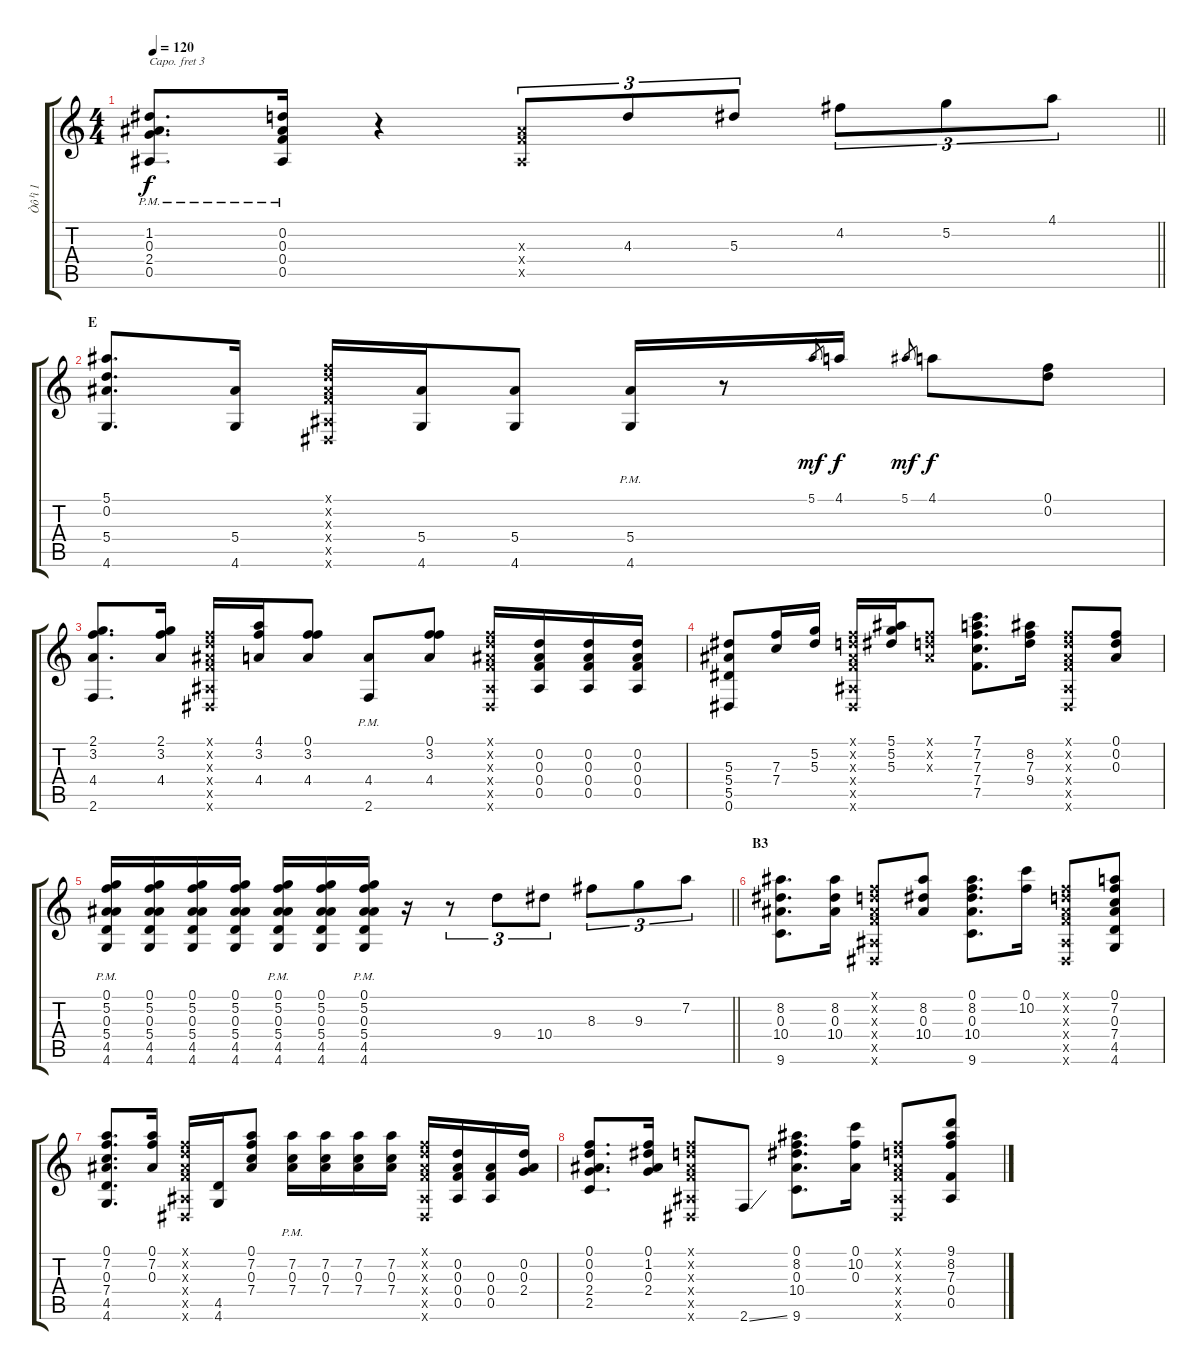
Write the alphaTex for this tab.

\track ("Òô¹ì 1" "Òô¹ì 1") {instrument acousticguitarsteel}
\staff {score tabs}
\capo 3
\tuning (D4 B3 G3 D3 G2 C2) {hide}
\ts (4 4)
\tempo 120
\clef g2
\barLineRight lightlight
\ks c
(1.2 0.3 2.4 0.5{pm}).8{d dy f} (0.2 0.3 0.4 0.5{pm}).16 r.4 (0.3{x} 0.4{x} 0.5{x}).8{tu (3 2)} 4.3.8{tu (3 2)} 5.3.8{tu (3 2)} 4.2.8{tu (3 2)} 5.2.8{tu (3 2)} 4.1.8{tu (3 2)} |
\section ("" "E")
(5.1 0.2 5.4 4.6).8{d} (5.4 4.6).16 (0.1{x} 0.2{x} 0.3{x} 0.4{x} 0.5{x} 0.6{x}).16 (5.4 4.6).16 (5.4 4.6).8 (5.4 4.6{pm}).16 r.8 5.1.8{gr dy mf} 4.1.16{dy f} 5.1.8{gr dy mf} 4.1.8{dy f} (0.1 0.2).8 |
(2.1 3.2 4.4 2.6).8{d} (2.1 3.2 4.4).16 (0.1{x} 0.2{x} 0.3{x} 0.4{x} 0.5{x} 0.6{x}).16 (4.1 3.2 4.4).16 (0.1 3.2 4.4).8 (4.4 2.6{pm}).8 (0.1 3.2 4.4).8 (0.1{x} 0.2{x} 0.3{x} 0.4{x} 0.5{x} 0.6{x}).16 (0.2 0.3 0.4 0.5).16 (0.2 0.3 0.4 0.5).16 (0.2 0.3 0.4 0.5).16 |
(5.3 5.4 5.5 0.6).8 (7.3 7.4).16 (5.2 5.3).16 (0.1{x} 0.2{x} 0.3{x} 0.4{x} 0.5{x} 0.6{x}).16 (5.1 5.2 5.3).16 (0.1{x} 0.2{x} 0.3{x}).8 (7.1 7.2 7.3 7.4 7.5).8{d} (8.2 7.3 9.4).16 (0.1{x} 0.2{x} 0.3{x} 0.4{x} 0.5{x} 0.6{x}).8 (0.1 0.2 0.3).8 |
\barLineRight lightlight
(0.1 5.2 0.3 5.4 4.5 4.6{pm}).16 (0.1 5.2 0.3 5.4 4.5 4.6).16 (0.1 5.2 0.3 5.4 4.5 4.6).16 (0.1 5.2 0.3 5.4 4.5 4.6).16 (0.1 5.2 0.3 5.4 4.5 4.6{pm}).16 (0.1 5.2 0.3 5.4 4.5 4.6).16 (0.1 5.2 0.3 5.4 4.5 4.6{pm}).16 r.16 r.8{tu (3 2)} 9.4.8{tu (3 2)} 10.4.8{tu (3 2)} 8.3.8{tu (3 2)} 9.3.8{tu (3 2)} 7.2.8{tu (3 2)} |
\section ("" "B3")
(8.2 0.3 10.4 9.6).8{d} (8.2 0.3 10.4).16 (0.1{x} 0.2{x} 0.3{x} 0.4{x} 0.5{x} 0.6{x}).8 (8.2 0.3 10.4).8 (0.1 8.2 0.3 10.4 9.6).8{d} (0.1 10.2).16 (0.1{x} 0.2{x} 0.3{x} 0.4{x} 0.5{x} 0.6{x}).8 (0.1 7.2 0.3 7.4 4.5 4.6).8 |
(0.1 7.2 0.3 7.4 4.5 4.6).8{d} (0.1 7.2 0.3).16 (0.1{x} 0.2{x} 0.3{x} 0.4{x} 0.5{x} 0.6{x}).16 (4.5 4.6).16 (0.1 7.2 0.3 7.4).8 (7.2 0.3 7.4{pm}).16 (7.2 0.3 7.4).16 (7.2 0.3 7.4).16 (7.2 0.3 7.4).16 (0.1{x} 0.2{x} 0.3{x} 0.4{x} 0.5{x} 0.6{x}).16 (0.2 0.3 0.4 0.5).16 (0.3 0.4 0.5).16 (0.2 0.3 2.4).16 |
(0.1 0.2 0.3 2.4 2.5).8{d} (0.1 1.2 0.3 2.4).16 (0.1{x} 0.2{x} 0.3{x} 0.4{x} 0.5{x} 0.6{x}).8 2.6{ss}.8 (0.1 8.2 0.3 10.4 9.6).8{d} (0.1 10.2 0.3).16 (0.1{x} 0.2{x} 0.3{x} 0.4{x} 0.5{x} 0.6{x}).8 (9.1 8.2 7.3 0.4 0.5).8
